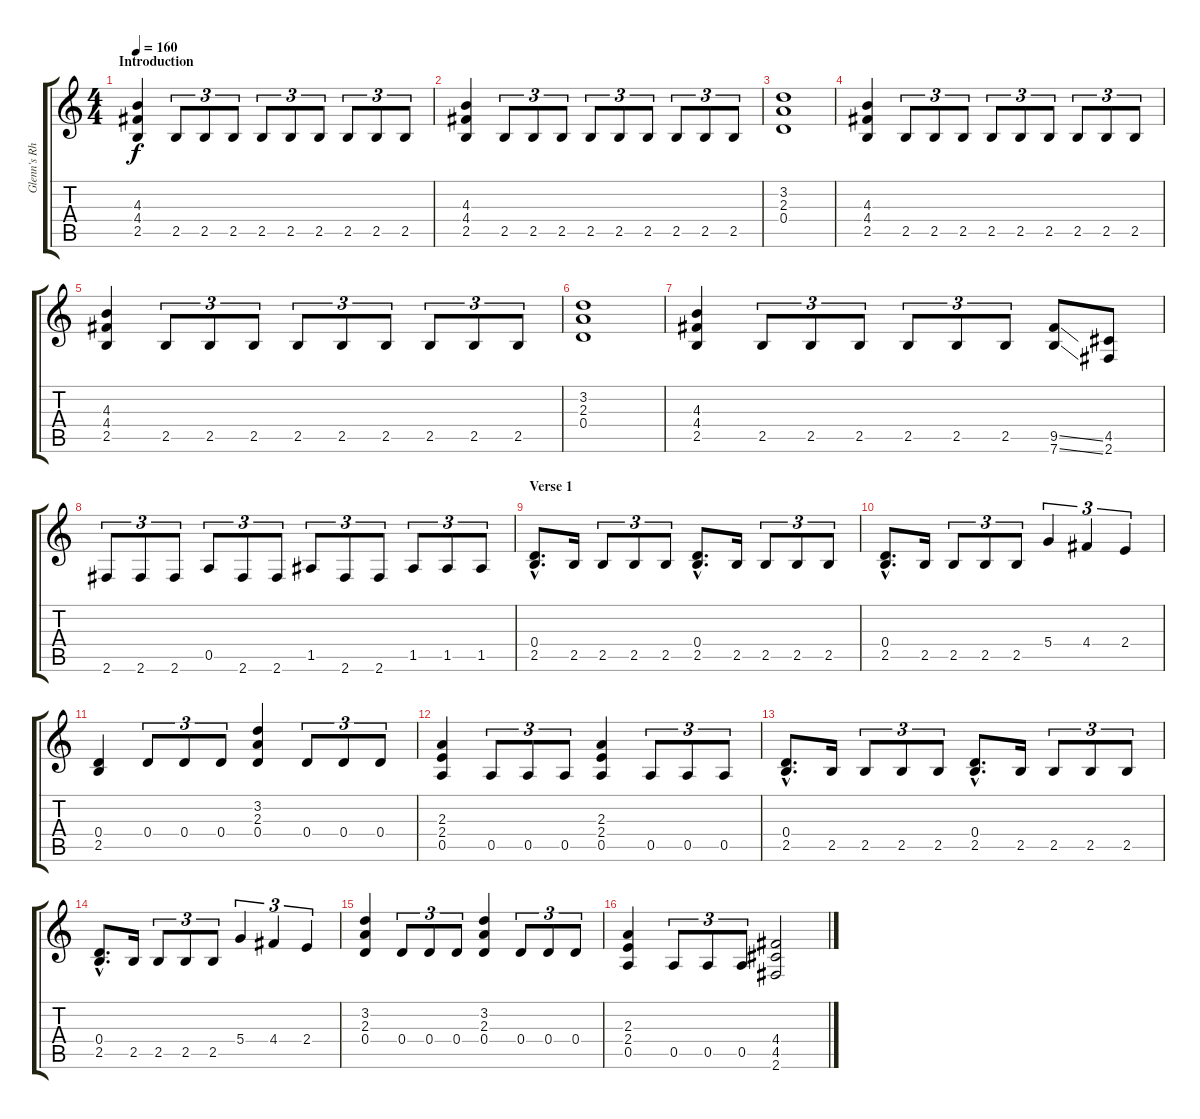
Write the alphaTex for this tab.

\track ("Glenn's Rhythm" "Glenn's Rh") {instrument distortionguitar}
\staff {score tabs}
\tuning (E4 B3 G3 D3 A2 E2) {hide}
\ts (4 4)
\section ("" "Introduction")
\tempo 160
\clef g2
\ks c
(4.3 4.4 2.5).4{dy f instrument distortionguitar} 2.5.8{tu (3 2)} 2.5.8{tu (3 2)} 2.5.8{tu (3 2)} 2.5.8{tu (3 2)} 2.5.8{tu (3 2)} 2.5.8{tu (3 2)} 2.5.8{tu (3 2)} 2.5.8{tu (3 2)} 2.5.8{tu (3 2)} |
(4.3 4.4 2.5).4 2.5.8{tu (3 2)} 2.5.8{tu (3 2)} 2.5.8{tu (3 2)} 2.5.8{tu (3 2)} 2.5.8{tu (3 2)} 2.5.8{tu (3 2)} 2.5.8{tu (3 2)} 2.5.8{tu (3 2)} 2.5.8{tu (3 2)} |
(3.2 2.3 0.4).1 |
(4.3 4.4 2.5).4 2.5.8{tu (3 2)} 2.5.8{tu (3 2)} 2.5.8{tu (3 2)} 2.5.8{tu (3 2)} 2.5.8{tu (3 2)} 2.5.8{tu (3 2)} 2.5.8{tu (3 2)} 2.5.8{tu (3 2)} 2.5.8{tu (3 2)} |
(4.3 4.4 2.5).4 2.5.8{tu (3 2)} 2.5.8{tu (3 2)} 2.5.8{tu (3 2)} 2.5.8{tu (3 2)} 2.5.8{tu (3 2)} 2.5.8{tu (3 2)} 2.5.8{tu (3 2)} 2.5.8{tu (3 2)} 2.5.8{tu (3 2)} |
(3.2 2.3 0.4).1 |
(4.3 4.4 2.5).4 2.5.8{tu (3 2)} 2.5.8{tu (3 2)} 2.5.8{tu (3 2)} 2.5.8{tu (3 2)} 2.5.8{tu (3 2)} 2.5.8{tu (3 2)} (9.5{ss} 7.6{ss}).8 (4.5 2.6).8 |
2.6.8{tu (3 2)} 2.6.8{tu (3 2)} 2.6.8{tu (3 2)} 0.5.8{tu (3 2)} 2.6.8{tu (3 2)} 2.6.8{tu (3 2)} 1.5.8{tu (3 2)} 2.6.8{tu (3 2)} 2.6.8{tu (3 2)} 1.5.8{tu (3 2)} 1.5.8{tu (3 2)} 1.5.8{tu (3 2)} |
\section ("" "Verse 1")
(0.4{hac} 2.5{hac}).8{d} 2.5.16 2.5.8{tu (3 2)} 2.5.8{tu (3 2)} 2.5.8{tu (3 2)} (0.4{hac} 2.5{hac}).8{d} 2.5.16 2.5.8{tu (3 2)} 2.5.8{tu (3 2)} 2.5.8{tu (3 2)} |
(0.4{hac} 2.5{hac}).8{d} 2.5.16 2.5.8{tu (3 2)} 2.5.8{tu (3 2)} 2.5.8{tu (3 2)} 5.4.4{tu (3 2)} 4.4.4{tu (3 2)} 2.4.4{tu (3 2)} |
(0.4 2.5).4 0.4.8{tu (3 2)} 0.4.8{tu (3 2)} 0.4.8{tu (3 2)} (3.2 2.3 0.4).4 0.4.8{tu (3 2)} 0.4.8{tu (3 2)} 0.4.8{tu (3 2)} |
(2.3 2.4 0.5).4 0.5.8{tu (3 2)} 0.5.8{tu (3 2)} 0.5.8{tu (3 2)} (2.3 2.4 0.5).4 0.5.8{tu (3 2)} 0.5.8{tu (3 2)} 0.5.8{tu (3 2)} |
(0.4{hac} 2.5{hac}).8{d} 2.5.16 2.5.8{tu (3 2)} 2.5.8{tu (3 2)} 2.5.8{tu (3 2)} (0.4{hac} 2.5{hac}).8{d} 2.5.16 2.5.8{tu (3 2)} 2.5.8{tu (3 2)} 2.5.8{tu (3 2)} |
(0.4{hac} 2.5{hac}).8{d} 2.5.16 2.5.8{tu (3 2)} 2.5.8{tu (3 2)} 2.5.8{tu (3 2)} 5.4.4{tu (3 2)} 4.4.4{tu (3 2)} 2.4.4{tu (3 2)} |
(3.2 2.3 0.4).4 0.4.8{tu (3 2)} 0.4.8{tu (3 2)} 0.4.8{tu (3 2)} (3.2 2.3 0.4).4 0.4.8{tu (3 2)} 0.4.8{tu (3 2)} 0.4.8{tu (3 2)} |
(2.3 2.4 0.5).4 0.5.8{tu (3 2)} 0.5.8{tu (3 2)} 0.5.8{tu (3 2)} (4.4{ss} 4.5{ss} 2.6).2
